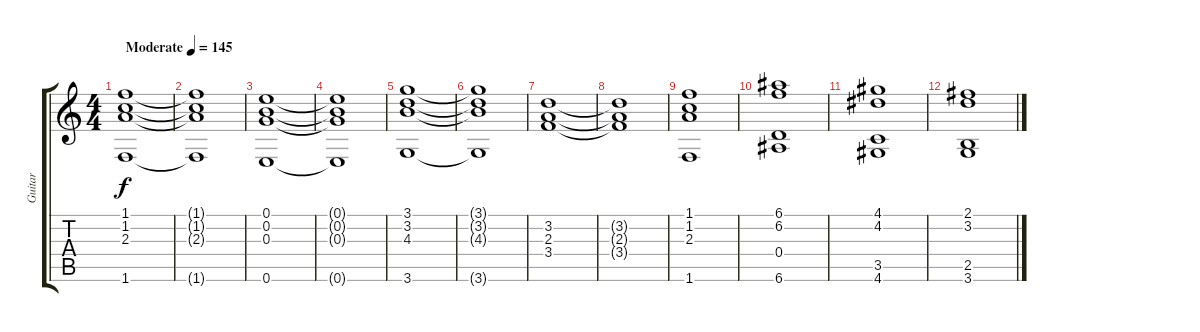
\track ("Guitar" "Guitar") {instrument acousticguitarsteel}
\staff {score tabs}
\tuning (E4 B3 G3 D3 A2 E2) {hide}
\ts (4 4)
\tempo (145 "Moderate")
\clef g2
\ks c
(1.1 1.2 2.3 1.6).1{dy f instrument acousticguitarsteel} |
(1.1{t} 1.2{t} 2.3{t} 1.6{t}).1 |
(0.1 0.2 0.3 0.6).1 |
(0.1{t} 0.2{t} 0.3{t} 0.6{t}).1 |
(3.1 3.2 4.3 3.6).1 |
(3.1{t} 3.2{t} 4.3{t} 3.6{t}).1 |
(3.2 2.3 3.4).1 |
(3.2{t} 2.3{t} 3.4{t}).1 |
(1.1 1.2 2.3 1.6).1 |
(6.1 6.2 0.4 6.6).1 |
(4.1 4.2 3.5 4.6).1 |
(2.1 3.2 2.5 3.6).1
